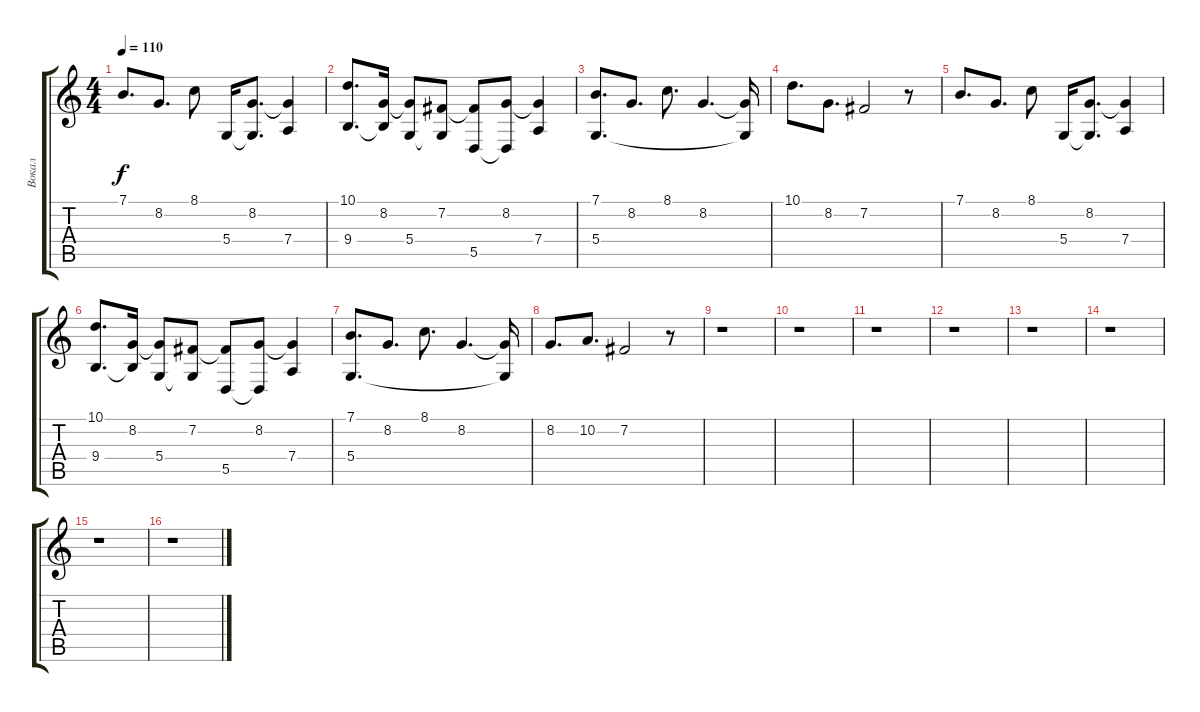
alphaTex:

\track ("Вокал" "Вокал") {instrument violin}
\staff {score tabs}
\tuning (E4 B3 G3 D3 A2 E2) {hide}
\ts (4 4)
\tempo 110
\clef g2
\ks c
7.1.8{d dy f} 8.2.8{d} 8.1.8 5.4.16 (8.2 5.4{t}).8{d} (8.2{t} 7.4).4 |
(10.1 9.4).8{d} (8.2 9.4{t}).16 (8.2{t} 5.4).8 (7.2 5.4{t}).8 (7.2{t} 5.5).8 (8.2 5.5{t}).8 (8.2{t} 7.4).4 |
(7.1 5.4).8{d} 8.2.8{d} 8.1.8{d} 8.2.4{d} (8.2{t} 5.4{t}).16 |
10.1.8{d} 8.2.8{d} 7.2.2 r.8 |
7.1.8{d} 8.2.8{d} 8.1.8 5.4.16 (8.2 5.4{t}).8{d} (8.2{t} 7.4).4 |
(10.1 9.4).8{d} (8.2 9.4{t}).16 (8.2{t} 5.4).8 (7.2 5.4{t}).8 (7.2{t} 5.5).8 (8.2 5.5{t}).8 (8.2{t} 7.4).4 |
(7.1 5.4).8{d} 8.2.8{d} 8.1.8{d} 8.2.4{d} (8.2{t} 5.4{t}).16 |
8.2.8{d} 10.2.8{d} 7.2.2 r.8 |
r.1 |
r.1 |
r.1 |
r.1 |
r.1 |
r.1 |
r.1 |
r.1
